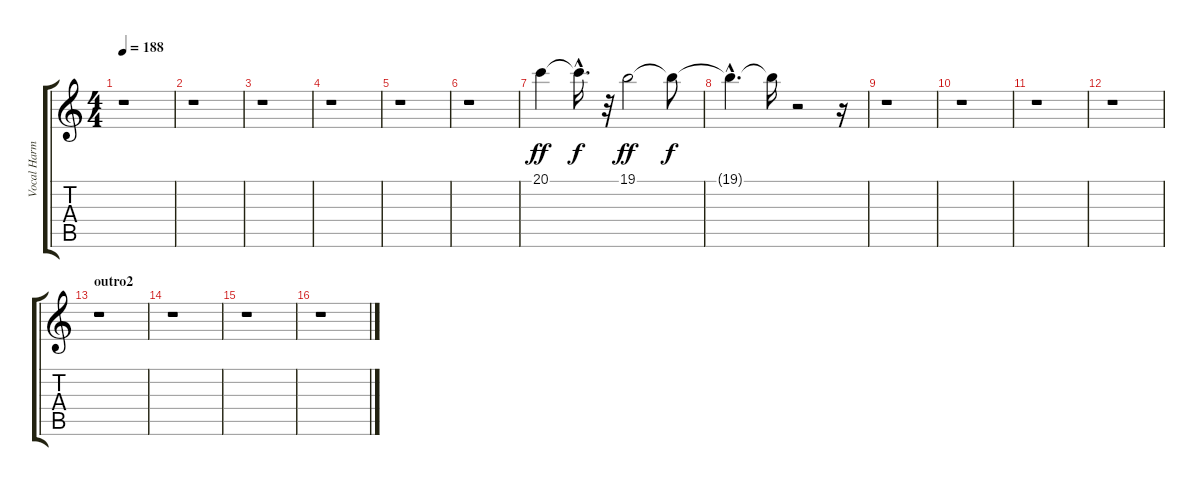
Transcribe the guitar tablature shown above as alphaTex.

\track ("Vocal Harmony (Adrian)" "Vocal Harm") {instrument choiraahs}
\staff {score tabs}
\tuning (E4 B3 G3 D3 A2 E2) {hide}
\ts (4 4)
\tempo 188
\clef g2
\ks c
r.1{dy f} |
r.1 |
r.1 |
r.1 |
r.1 |
r.1 |
20.1.4{dy ff} 20.1{hac t}.16{d dy f} r.32 19.1.2{dy ff} 19.1{t}.8{dy f} |
19.1{hac t}.4{d} 19.1{t}.16 r.2 r.16 |
r.1 |
r.1 |
r.1 |
r.1 |
\section ("" "outro2")
r.1 |
r.1 |
r.1 |
r.1
